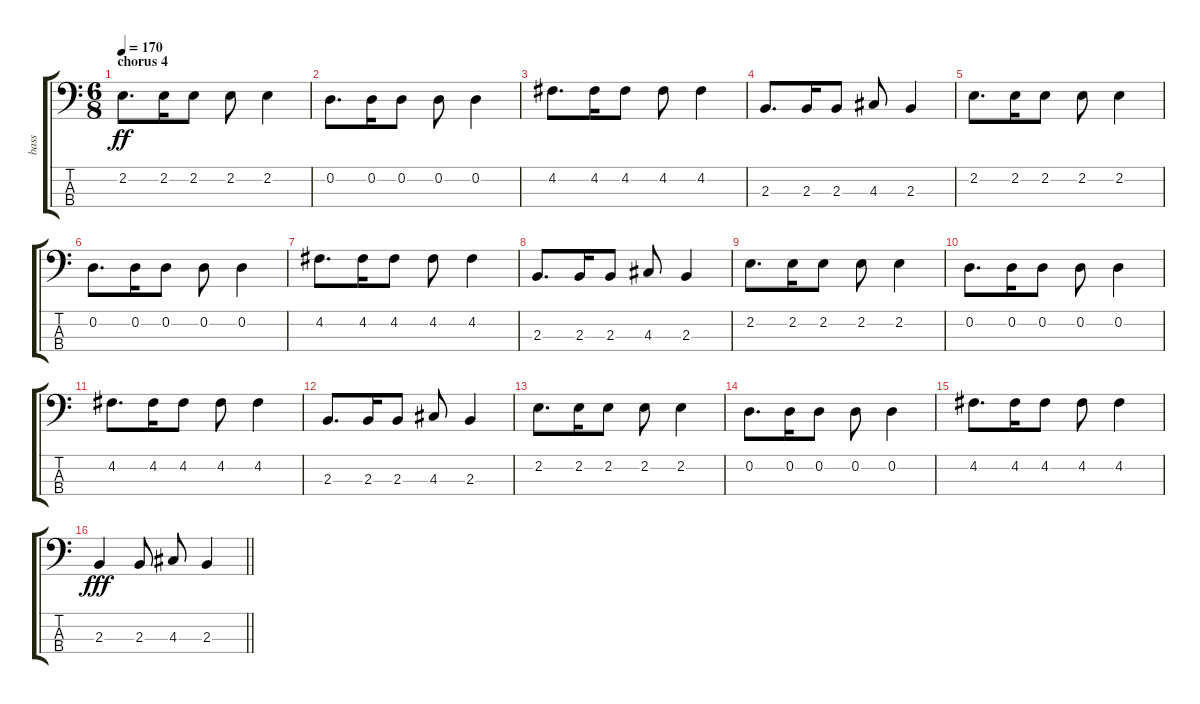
\track ("bass" "bass") {instrument electricbassfinger}
\staff {score tabs}
\tuning (G2 D2 A1 E1) {hide}
\ts (6 8)
\section ("" "chorus 4")
\tempo 170
\clef f4
\ks c
2.2.8{d dy ff} 2.2.16 2.2.8 2.2.8 2.2.4 |
0.2.8{d} 0.2.16 0.2.8 0.2.8 0.2.4 |
4.2.8{d} 4.2.16 4.2.8 4.2.8 4.2.4 |
2.3.8{d} 2.3.16 2.3.8 4.3.8 2.3.4 |
2.2.8{d} 2.2.16 2.2.8 2.2.8 2.2.4 |
0.2.8{d} 0.2.16 0.2.8 0.2.8 0.2.4 |
4.2.8{d} 4.2.16 4.2.8 4.2.8 4.2.4 |
2.3.8{d} 2.3.16 2.3.8 4.3.8 2.3.4 |
2.2.8{d} 2.2.16 2.2.8 2.2.8 2.2.4 |
0.2.8{d} 0.2.16 0.2.8 0.2.8 0.2.4 |
4.2.8{d} 4.2.16 4.2.8 4.2.8 4.2.4 |
2.3.8{d} 2.3.16 2.3.8 4.3.8 2.3.4 |
2.2.8{d} 2.2.16 2.2.8 2.2.8 2.2.4 |
0.2.8{d} 0.2.16 0.2.8 0.2.8 0.2.4 |
4.2.8{d} 4.2.16 4.2.8 4.2.8 4.2.4 |
\barLineRight lightlight
2.3.4{dy fff} 2.3.8 4.3.8 2.3.4
